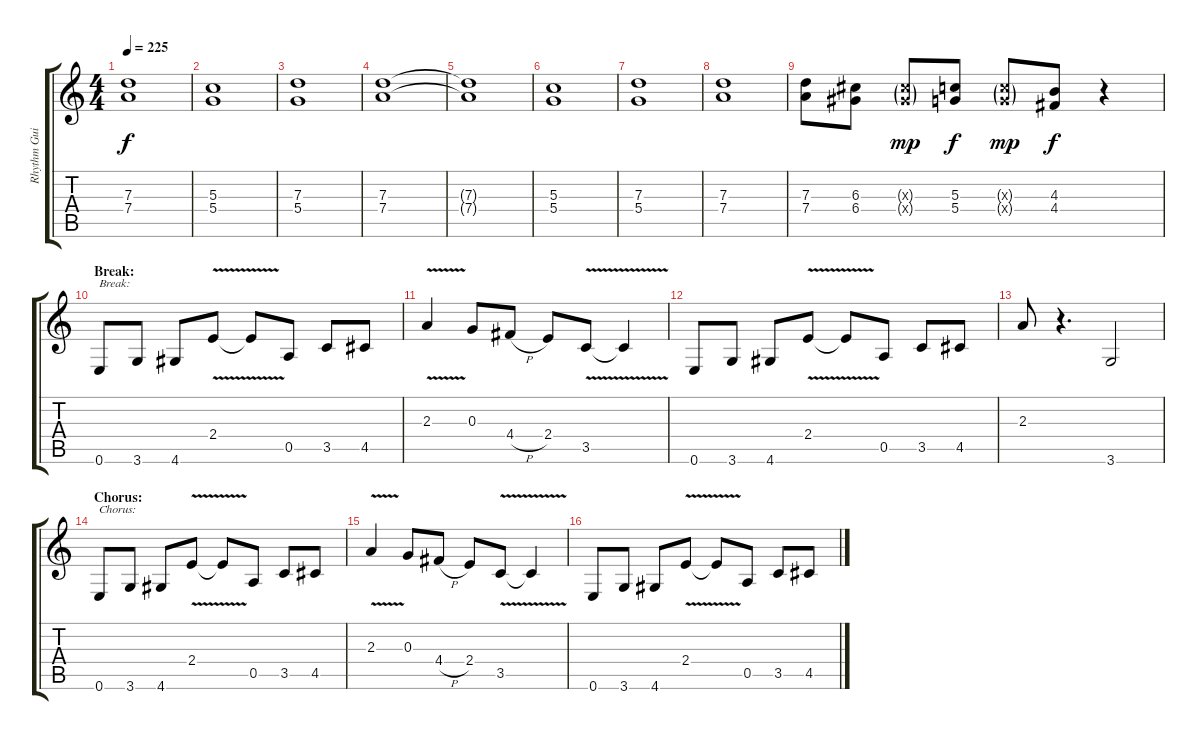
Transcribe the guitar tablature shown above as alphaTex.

\track ("Rhythm Guitar 1" "Rhythm Gui") {instrument distortionguitar}
\staff {score tabs}
\tuning (E4 B3 G3 D3 A2 E2) {hide}
\ts (4 4)
\tempo 225
\clef g2
\ks c
(7.3{t} 7.4{t}).1{dy f} |
(5.3 5.4).1 |
(7.3 5.4).1 |
(7.3 7.4).1 |
(7.3{t} 7.4{t}).1 |
(5.3 5.4).1 |
(7.3 5.4).1 |
(7.3 7.4).1 |
(7.3 7.4).8 (6.3 6.4).8 (6.3{g x} 6.4{g x}).8{dy mp} (5.3 5.4).8{dy f} (5.3{g x} 5.4{g x}).8{dy mp} (4.3 4.4).8{dy f} r.4 |
\section ("" "Break:")
0.6.8{txt "Break:"} 3.6.8 4.6.8 2.4{v}.8 2.4{t}.8 0.5.8 3.5.8 4.5.8 |
2.3{v}.4 0.3.8 4.4{h}.8 2.4.8 3.5{v}.8 3.5{t}.4 |
0.6.8 3.6.8 4.6.8 2.4{v}.8 2.4{t}.8 0.5.8 3.5.8 4.5.8 |
2.3.8 r.4{d} 3.6.2 |
\section ("" "Chorus:")
0.6.8{txt "Chorus:"} 3.6.8 4.6.8 2.4{v}.8 2.4{t}.8 0.5.8 3.5.8 4.5.8 |
2.3{v}.4 0.3.8 4.4{h}.8 2.4.8 3.5{v}.8 3.5{t}.4 |
0.6.8 3.6.8 4.6.8 2.4{v}.8 2.4{t}.8 0.5.8 3.5.8 4.5.8
